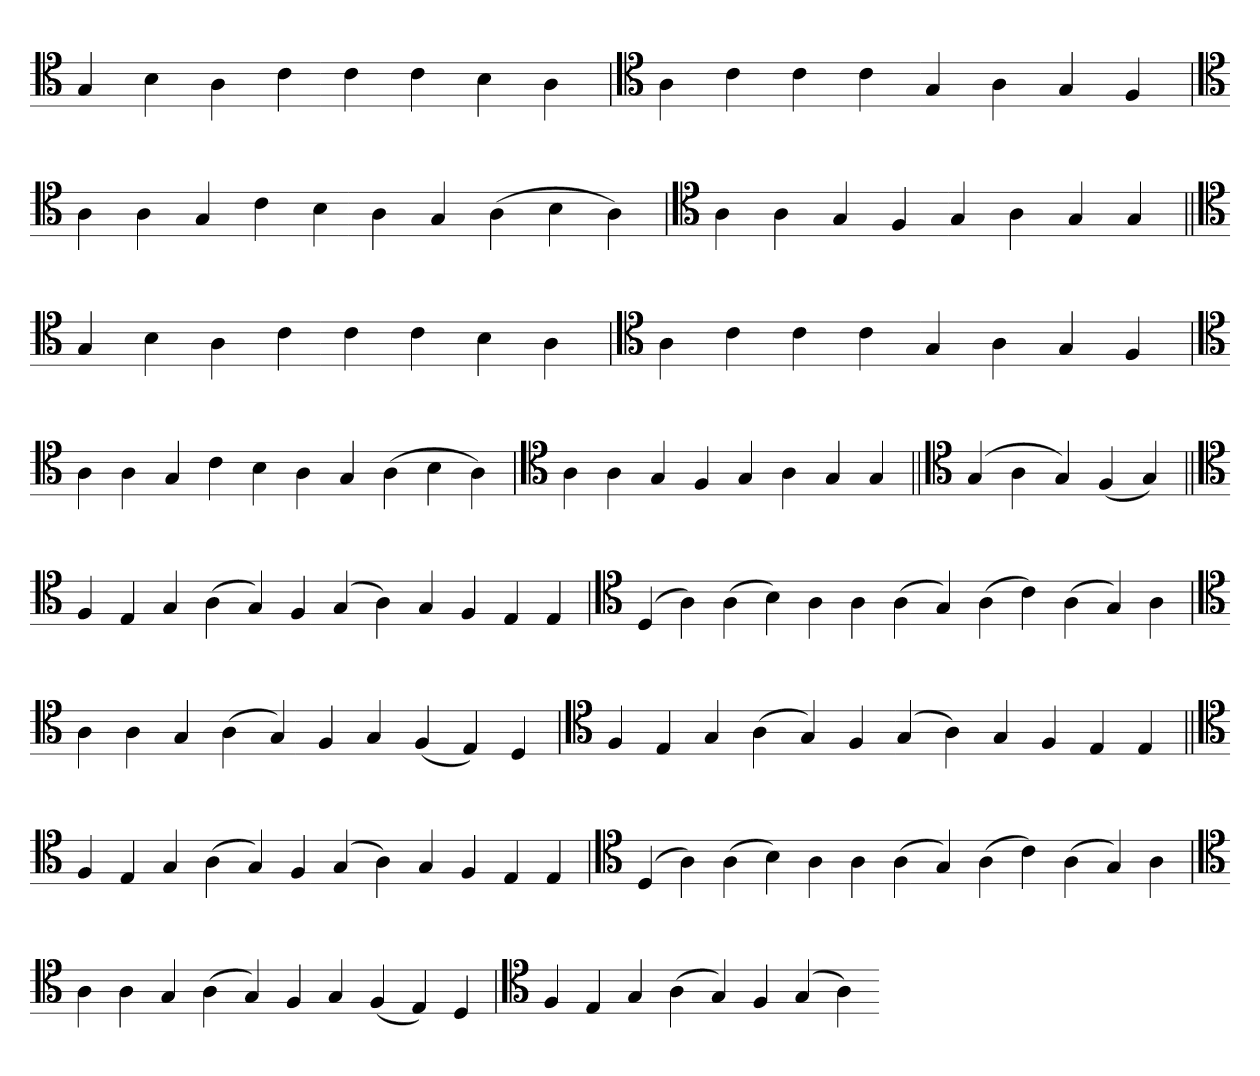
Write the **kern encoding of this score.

**kern
*part1
*staff1
*clefC4
=
4G
4B
4A
4c
4c
4c
4B
4A
=`
*clefC4
4A
4c
4c
4c
4G
4A
4G
4F
='
*clefC4
4A
4A
4G
4c
4B
4A
4G
(4A
4B
4A)
=`
*clefC4
4A
4A
4G
4F
4G
4A
4G
4G
=||
*clefC4
4G
4B
4A
4c
4c
4c
4B
4A
=`
*clefC4
4A
4c
4c
4c
4G
4A
4G
4F
='
*clefC4
4A
4A
4G
4c
4B
4A
4G
(4A
4B
4A)
=`
*clefC4
4A
4A
4G
4F
4G
4A
4G
4G
=||
*clefC4
(4G
4A
4G)
(4F
4G)
=||
*clefC4
4F
4E
4G
(4A
4G)
4F
(4G
4A)
4G
4F
4E
4E
=`
*clefC4
(4D
4A)
(4A
4B)
4A
4A
(4A
4G)
(4A
4c)
(4A
4G)
4A
='
*clefC4
4A
4A
4G
(4A
4G)
4F
4G
(4F
4E)
4D
=`
*clefC4
4F
4E
4G
(4A
4G)
4F
(4G
4A)
4G
4F
4E
4E
=||
*clefC4
4F
4E
4G
(4A
4G)
4F
(4G
4A)
4G
4F
4E
4E
=`
*clefC4
(4D
4A)
(4A
4B)
4A
4A
(4A
4G)
(4A
4c)
(4A
4G)
4A
='
*clefC4
4A
4A
4G
(4A
4G)
4F
4G
(4F
4E)
4D
=`
*clefC4
4F
4E
4G
(4A
4G)
4F
(4G
4A)
=-
*-
